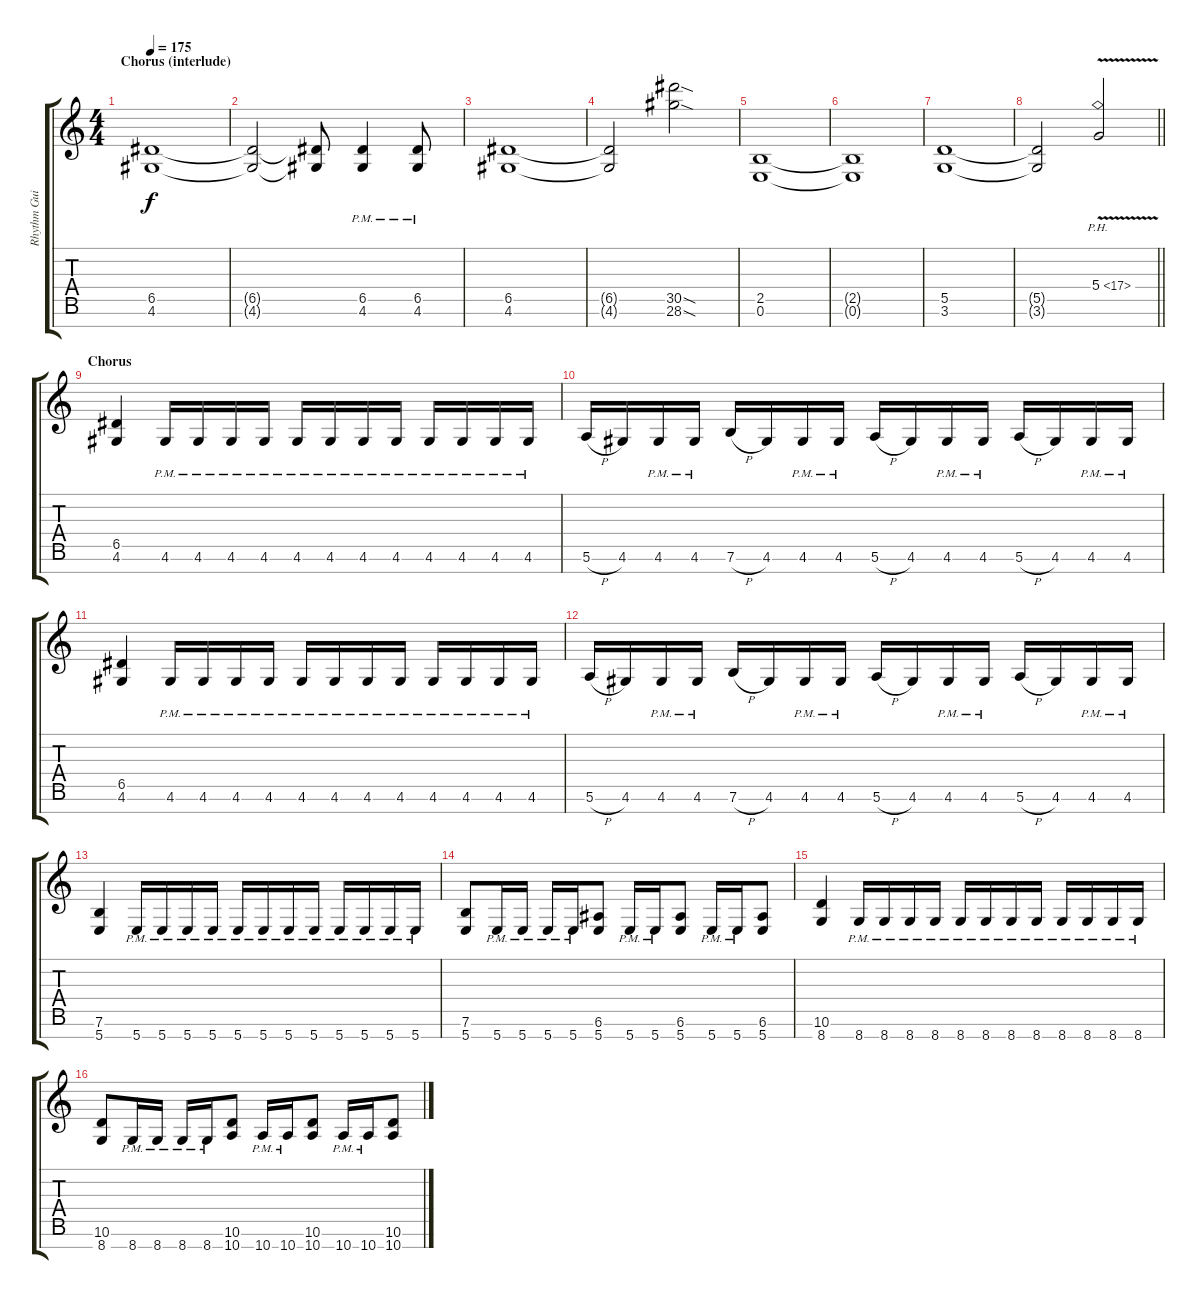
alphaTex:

\track ("Rhythm Guitar 2" "Rhythm Gui") {instrument overdrivenguitar}
\staff {score tabs}
\tuning (E4 B3 G3 D3 A2 E2 B1) {hide}
\ts (4 4)
\section ("" "Chorus (interlude)")
\tempo 175
\clef g2
\ks c
(6.5 4.6).1{dy f} |
(6.5{t} 4.6{t}).2 (6.5{t} 4.6{t}).8 (6.5{pm} 4.6{pm}).4 (6.5{pm} 4.6{pm}).8 |
(6.5 4.6).1 |
(6.5{t} 4.6{t}).2 (30.5{sod} 28.6{sod}).2 |
(2.5 0.6).1 |
(2.5{t} 0.6{t}).1 |
(5.5 3.6).1 |
\barLineRight lightlight
(5.5{t} 3.6{t}).2 5.4{ph 12 v}.2 |
\section ("" "Chorus")
(6.5 4.6).4 4.6{pm}.16 4.6{pm}.16 4.6{pm}.16 4.6{pm}.16 4.6{pm}.16 4.6{pm}.16 4.6{pm}.16 4.6{pm}.16 4.6{pm}.16 4.6{pm}.16 4.6{pm}.16 4.6{pm}.16 |
5.6{h}.16 4.6.16 4.6{pm}.16 4.6{pm}.16 7.6{h}.16 4.6.16 4.6{pm}.16 4.6{pm}.16 5.6{h}.16 4.6.16 4.6{pm}.16 4.6{pm}.16 5.6{h}.16 4.6.16 4.6{pm}.16 4.6{pm}.16 |
(6.5 4.6).4 4.6{pm}.16 4.6{pm}.16 4.6{pm}.16 4.6{pm}.16 4.6{pm}.16 4.6{pm}.16 4.6{pm}.16 4.6{pm}.16 4.6{pm}.16 4.6{pm}.16 4.6{pm}.16 4.6{pm}.16 |
5.6{h}.16 4.6.16 4.6{pm}.16 4.6{pm}.16 7.6{h}.16 4.6.16 4.6{pm}.16 4.6{pm}.16 5.6{h}.16 4.6.16 4.6{pm}.16 4.6{pm}.16 5.6{h}.16 4.6.16 4.6{pm}.16 4.6{pm}.16 |
(7.6 5.7).4 5.7{pm}.16 5.7{pm}.16 5.7{pm}.16 5.7{pm}.16 5.7{pm}.16 5.7{pm}.16 5.7{pm}.16 5.7{pm}.16 5.7{pm}.16 5.7{pm}.16 5.7{pm}.16 5.7{pm}.16 |
(7.6 5.7).8 5.7{pm}.16 5.7{pm}.16 5.7{pm}.16 5.7{pm}.16 (6.6 5.7).8 5.7{pm}.16 5.7{pm}.16 (6.6 5.7).8 5.7{pm}.16 5.7{pm}.16 (6.6 5.7).8 |
(10.6 8.7).4 8.7{pm}.16 8.7{pm}.16 8.7{pm}.16 8.7{pm}.16 8.7{pm}.16 8.7{pm}.16 8.7{pm}.16 8.7{pm}.16 8.7{pm}.16 8.7{pm}.16 8.7{pm}.16 8.7{pm}.16 |
(10.6 8.7).8 8.7{pm}.16 8.7{pm}.16 8.7{pm}.16 8.7{pm}.16 (10.6 10.7).8 10.7{pm}.16 10.7{pm}.16 (10.6 10.7).8 10.7{pm}.16 10.7{pm}.16 (10.6 10.7).8
